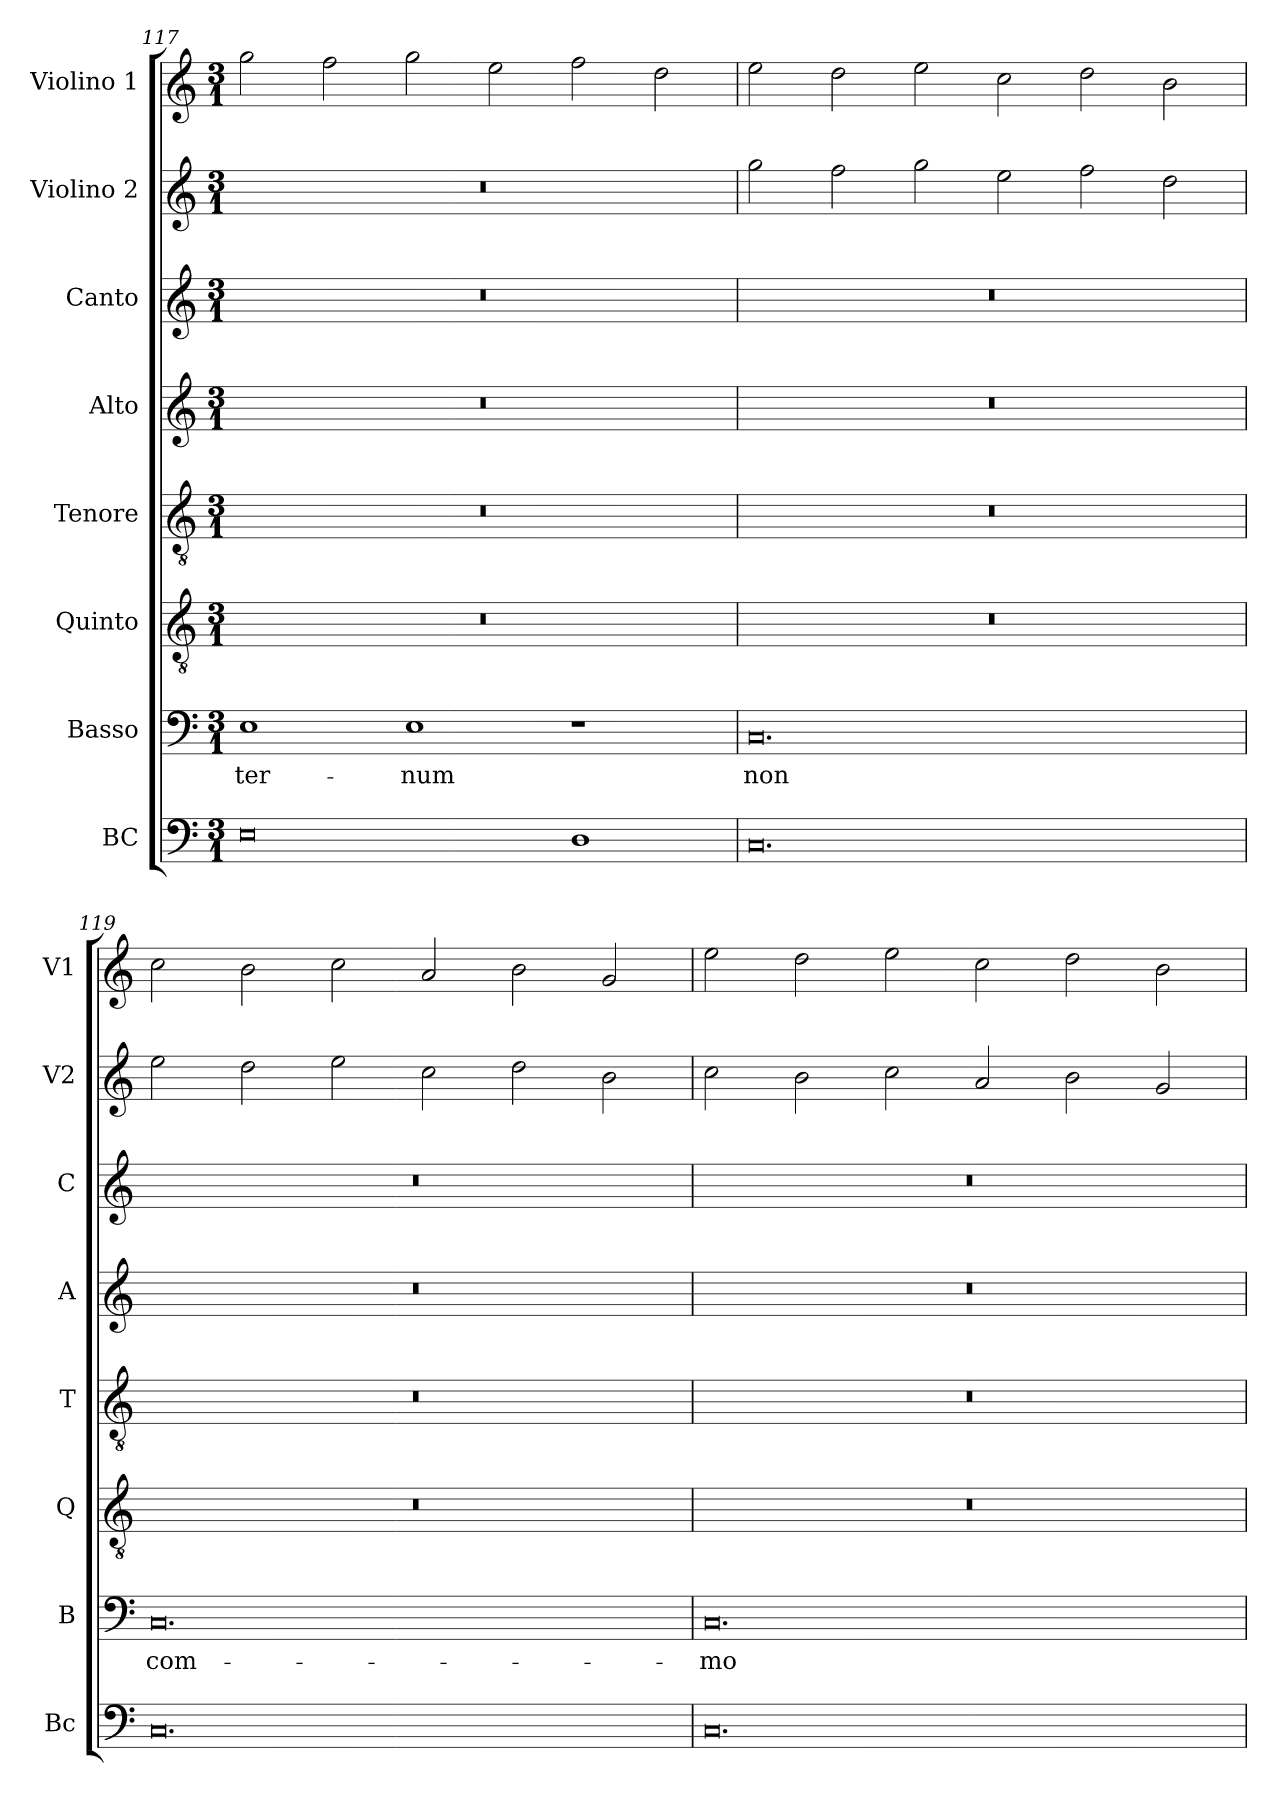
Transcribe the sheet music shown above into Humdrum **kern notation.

**kern	**kern	**text	**kern	**kern	**kern	**kern	**kern	**kern
*part8	*part7	*part7	*part6	*part5	*part4	*part3	*part2	*part1
*staff8	*staff7	*staff7	*staff6	*staff5	*staff4	*staff3	*staff2	*staff1
*I"BC	*I"Basso	*	*I"Quinto	*I"Tenore	*I"Alto	*I"Canto	*I"Violino 2	*I"Violino 1
*I'Bc	*I'B	*	*I'Q	*I'T	*I'A	*I'C	*I'V2	*I'V1
!!LO:PB:g=z
*clefF4	*clefF4	*	*clefGv2	*clefGv2	*clefG2	*clefG2	*clefG2	*clefG2
*k[]	*k[]	*	*k[]	*k[]	*k[]	*k[]	*k[]	*k[]
*C:	*C:	*	*C:	*C:	*C:	*C:	*C:	*C:
*M3/1	*M3/1	*	*M3/1	*M3/1	*M3/1	*M3/1	*M3/1	*M3/1
=117	=117	=117	=117	=117	=117	=117	=117	=117
!	!	!LO:LY:b	!	!	!	!	!	!
0E	1E	-ter-	0.r	0.r	0.r	0.r	0.r	2gg\
.	.	.	.	.	.	.	.	2ff\
!	!	!LO:LY:b	!	!	!	!	!	!
.	1E	-num	.	.	.	.	.	2gg\
.	.	.	.	.	.	.	.	2ee\
1D	1r	.	.	.	.	.	.	2ff\
.	.	.	.	.	.	.	.	2dd\
=118	=118	=118	=118	=118	=118	=118	=118	=118
!	!	!LO:LY:b	!	!	!	!	!	!
0.C	0.C	non	0.r	0.r	0.r	0.r	2gg\	2ee\
.	.	.	.	.	.	.	2ff\	2dd\
.	.	.	.	.	.	.	2gg\	2ee\
.	.	.	.	.	.	.	2ee\	2cc\
.	.	.	.	.	.	.	2ff\	2dd\
.	.	.	.	.	.	.	2dd\	2b\
=119	=119	=119	=119	=119	=119	=119	=119	=119
!	!	!LO:LY:b	!	!	!	!	!	!
0.C	0.C	com-	0.r	0.r	0.r	0.r	2ee\	2cc\
.	.	.	.	.	.	.	2dd\	2b\
.	.	.	.	.	.	.	2ee\	2cc\
.	.	.	.	.	.	.	2cc\	2a/
.	.	.	.	.	.	.	2dd\	2b\
.	.	.	.	.	.	.	2b\	2g/
=120	=120	=120	=120	=120	=120	=120	=120	=120
!	!	!LO:LY:b	!	!	!	!	!	!
0.C	0.C	-mo-	0.r	0.r	0.r	0.r	2cc\	2ee\
.	.	.	.	.	.	.	2b\	2dd\
.	.	.	.	.	.	.	2cc\	2ee\
.	.	.	.	.	.	.	2a/	2cc\
.	.	.	.	.	.	.	2b\	2dd\
.	.	.	.	.	.	.	2g/	2b\
=	=	=	=	=	=	=	=	=
*-	*-	*-	*-	*-	*-	*-	*-	*-
